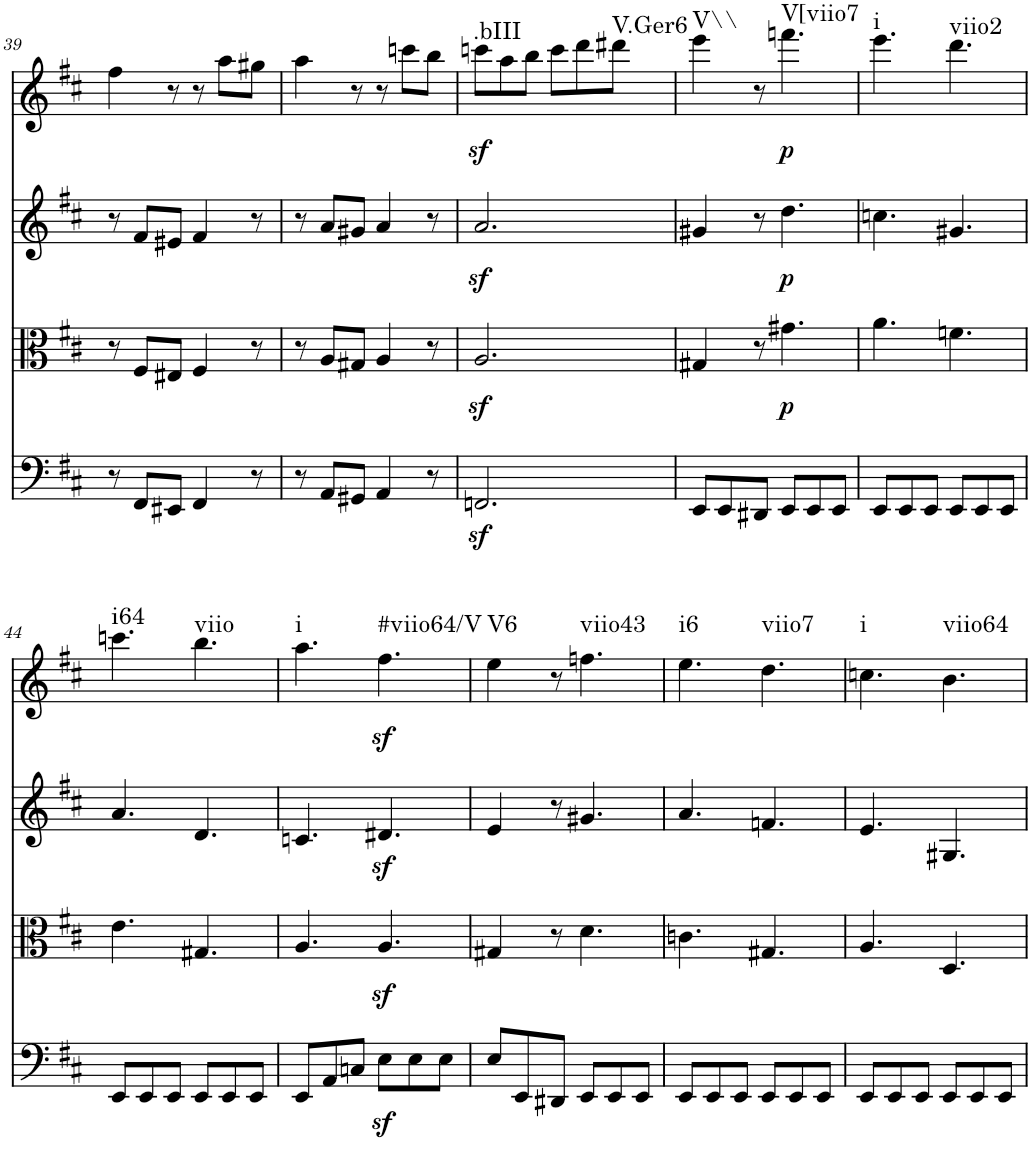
**kern	**kern	**dynam	**kern	**dynam	**kern	**dynam	**harte
*part4	*part3	*part3	*part2	*part2	*part1	*part1	*part1
*staff4	*staff3	*staff3	*staff2	*staff2	*staff1	*staff1	*
*I"Violoncello	*I"Viola	*	*I"Violin II	*	*I"Violin I	*	*
*I'Vc	*I'Vla	*	*I'Vln	*	*I'Vln	*	*
!!LO:PB:g=z
*clefF4	*clefC3	*	*clefG2	*	*clefG2	*	*
*k[f#c#]	*k[f#c#]	*	*k[f#c#]	*	*k[f#c#]	*	*
*M6/8	*M6/8	*	*M6/8	*	*M6/8	*	*
=39	=39	=39	=39	=39	=39	=39	=39
8r	8r	.	8r	.	4ff#\	.	.
8FF#/L	8F#/L	.	8f#/L	.	.	.	.
8EE#X/J	8E#X/J	.	8e#X/J	.	8r	.	.
4FF#/	4F#/	.	4f#/	.	8r	.	.
.	.	.	.	.	8aa\L	.	.
8r	8r	.	8r	.	8gg#X\J	.	.
=40	=40	=40	=40	=40	=40	=40	=40
8r	8r	.	8r	.	4aa\	.	.
8AA/L	8A/L	.	8a/L	.	.	.	.
8GG#X/J	8G#X/J	.	8g#X/J	.	8r	.	.
4AA/	4A/	.	4a/	.	8r	.	.
.	.	.	.	.	8cccn\L	.	.
8r	8r	.	8r	.	8bb\J	.	.
=41	=41	=41	=41	=41	=41	=41	=41
!	!	!	!	!	!	!LO:DY:b	!LO:H:kt=.bIII
2.FFnz</	2.Az</	.	2.az</	.	8cccn\L	sf	N
.	.	.	.	.	8aa\	.	.
.	.	.	.	.	8bb\J	.	.
.	.	.	.	.	8ccc\L	.	.
.	.	.	.	.	8ddd\	.	.
!	!	!	!	!	!	!	!LO:H:kt=V.Ger6
.	.	.	.	.	8ddd#X\J	.	N
=42	=42	=42	=42	=42	=42	=42	=42
!	!	!	!	!	!	!	!LO:H:kt=V\\
8EE/L	4G#X/	.	4g#X/	.	4eee\	.	N
8EE/	.	.	.	.	.	.	.
8DD#X/J	8r	.	8r	.	8r	.	.
!	!	!LO:DY:b	!	!LO:DY:b	!	!LO:DY:b	!LO:H:kt=V[viio7
8EE/L	4.g#X\	p	4.dd\	p	4.fffn\	p	N
8EE/	.	.	.	.	.	.	.
8EE/J	.	.	.	.	.	.	.
=43	=43	=43	=43	=43	=43	=43	=43
!	!	!	!	!	!	!	!LO:H:kt=i
8EE/L	4.a\	.	4.ccn\	.	4.eee\	.	N
8EE/	.	.	.	.	.	.	.
8EE/J	.	.	.	.	.	.	.
!	!	!	!	!	!	!	!LO:H:kt=viio2
8EE/L	4.fn\	.	4.g#X/	.	4.ddd\	.	N
8EE/	.	.	.	.	.	.	.
8EE/J	.	.	.	.	.	.	.
!!LO:LB:g=z
=44	=44	=44	=44	=44	=44	=44	=44
!	!	!	!	!	!	!	!LO:H:kt=i64
8EE/L	4.e\	.	4.a/	.	4.cccn\	.	N
8EE/	.	.	.	.	.	.	.
8EE/J	.	.	.	.	.	.	.
!	!	!	!	!	!	!	!LO:H:kt=viio
8EE/L	4.G#X/	.	4.d/	.	4.bb\	.	N
8EE/	.	.	.	.	.	.	.
8EE/J	.	.	.	.	.	.	.
=45	=45	=45	=45	=45	=45	=45	=45
!	!	!	!	!	!	!	!LO:H:kt=i
8EE/L	4.A/	.	4.cn/	.	4.aa\	.	N
8AA/	.	.	.	.	.	.	.
8Cn/J	.	.	.	.	.	.	.
!	!	!	!	!	!	!LO:DY:b	!LO:H:kt=#viio64/V
8Ez<\L	4.Az</	.	4.d#Xz</	.	4.ff#\	sf	N
8E\	.	.	.	.	.	.	.
8E\J	.	.	.	.	.	.	.
=46	=46	=46	=46	=46	=46	=46	=46
!	!	!	!	!	!	!	!LO:H:kt=V6
8E/L	4G#X/	.	4e/	.	4ee\	.	N
8EE/	.	.	.	.	.	.	.
8DD#X/J	8r	.	8r	.	8r	.	.
!	!	!	!	!	!	!	!LO:H:kt=viio43
8EE/L	4.d\	.	4.g#X/	.	4.ffn\	.	N
8EE/	.	.	.	.	.	.	.
8EE/J	.	.	.	.	.	.	.
=47	=47	=47	=47	=47	=47	=47	=47
!	!	!	!	!	!	!	!LO:H:kt=i6
8EE/L	4.cn\	.	4.a/	.	4.ee\	.	N
8EE/	.	.	.	.	.	.	.
8EE/J	.	.	.	.	.	.	.
!	!	!	!	!	!	!	!LO:H:kt=viio7
8EE/L	4.G#X/	.	4.fn/	.	4.dd\	.	N
8EE/	.	.	.	.	.	.	.
8EE/J	.	.	.	.	.	.	.
=48	=48	=48	=48	=48	=48	=48	=48
!	!	!	!	!	!	!	!LO:H:kt=i
8EE/L	4.A/	.	4.e/	.	4.ccn\	.	N
8EE/	.	.	.	.	.	.	.
8EE/J	.	.	.	.	.	.	.
!	!	!	!	!	!	!	!LO:H:kt=viio64
8EE/L	4.D/	.	4.G#X/	.	4.b\	.	N
8EE/	.	.	.	.	.	.	.
8EE/J	.	.	.	.	.	.	.
=	=	=	=	=	=	=	=
*-	*-	*-	*-	*-	*-	*-	*-
